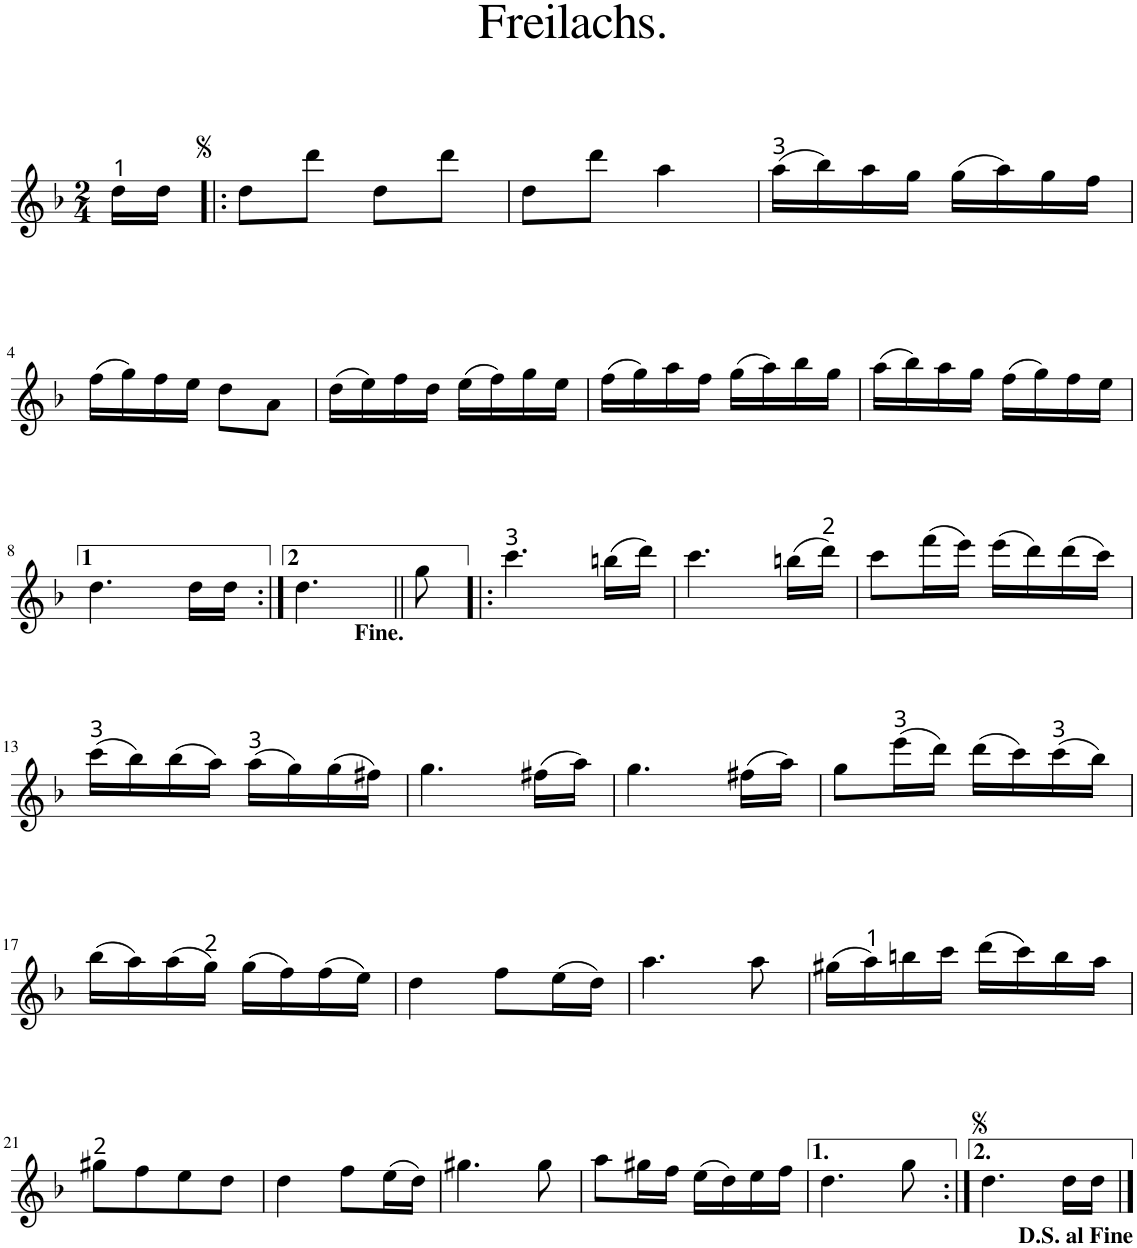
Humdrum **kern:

**kern
*part1
*staff1
*I"Piano
*I'Pno.
*clefG2
*k[b-]
*d:
*M2/4
=
16dd\LL
16dd\JJ
=1!|:
8dd\L
8ddd\J
8dd\L
8ddd\J
=2
8dd\L
8ddd\J
4aa\
=3
(16aa\LL
16bb-\)
16aa\
16gg\JJ
(16gg\LL
16aa\)
16gg\
16ff\JJ
!!LO:LB:g=z
=4
(16ff\LL
16gg\)
16ff\
16ee\JJ
8dd\L
8a\J
=5
(16dd\LL
16ee\)
16ff\
16dd\JJ
(16ee\LL
16ff\)
16gg\
16ee\JJ
=6
(16ff\LL
16gg\)
16aa\
16ff\JJ
(16gg\LL
16aa\)
16bb-\
16gg\JJ
=7
(16aa\LL
16bb-\)
16aa\
16gg\JJ
(16ff\LL
16gg\)
16ff\
16ee\JJ
!!LO:LB:g=z
=8
4.dd\
16dd\LL
16dd\JJ
=9:|!
4.dd\
=9X1||
8gg\
=10!|:
4.ccc\
(16bbn\LL
16ddd\JJ)
=11
4.ccc\
(16bbn\LL
16ddd\JJ)
=12
8ccc\L
(16fff\L
16eee\JJ)
(16eee\LL
16ddd\)
(16ddd\
16ccc\JJ)
!!LO:LB:g=z
=13
(16ccc\LL
16bb-\)
(16bb-\
16aa\JJ)
(16aa\LL
16gg\)
(16gg\
16ff#X\JJ)
=14
4.gg\
(16ff#X\LL
16aa\JJ)
=15
4.gg\
(16ff#X\LL
16aa\JJ)
=16
8gg\L
(16eee\L
16ddd\JJ)
(16ddd\LL
16ccc\)
(16ccc\
16bb-\JJ)
!!LO:LB:g=z
=17
(16bb-\LL
16aa\)
(16aa\
16gg\JJ)
(16gg\LL
16ff\)
(16ff\
16ee\JJ)
=18
4dd\
8ff\L
(16ee\L
16dd\JJ)
=19
4.aa\
8aa\
=20
(16gg#X\LL
16aa\)
16bbn\
16ccc\JJ
(16ddd\LL
16ccc\)
16bb\
16aa\JJ
!!LO:LB:g=z
=21
8gg#X\L
8ff\
8ee\
8dd\J
=22
4dd\
8ff\L
(16ee\L
16dd\JJ)
=23
4.gg#X\
8gg#\
=24
8aa\L
16gg#X\L
16ff\JJ
(16ee\LL
16dd\)
16ee\
16ff\JJ
=25
4.dd\
8gg\
=26:|!
4.dd\
16dd\LL
16dd\JJ
==
*-
